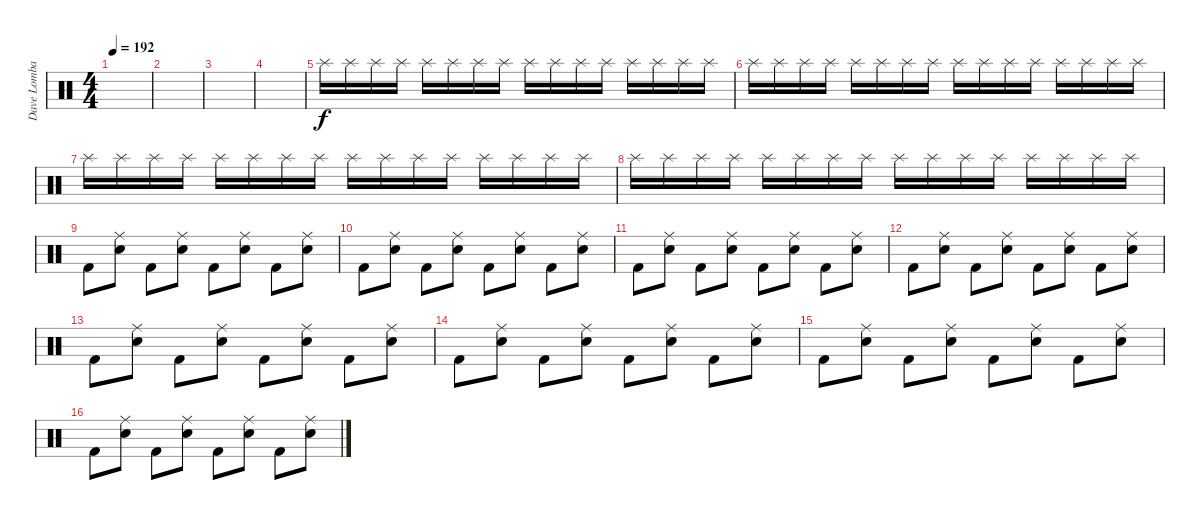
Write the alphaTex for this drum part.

\track ("Dave Lombardo" "Dave Lomba") {instrument percussion}
\staff {score}
\articulation defaults
\ts (4 4)
\tempo 192
\clef neutral
\ks c
|
|
|
|
"Splash (hit)".16{volume 0} "Splash (hit)".16{volume 16} "Splash (hit)".16 "Splash (hit)".16 "Splash (hit)".16 "Splash (hit)".16 "Splash (hit)".16 "Splash (hit)".16 "Splash (hit)".16 "Splash (hit)".16 "Splash (hit)".16 "Splash (hit)".16 "Splash (hit)".16 "Splash (hit)".16 "Splash (hit)".16 "Splash (hit)".16 |
"Splash (hit)".16 "Splash (hit)".16 "Splash (hit)".16 "Splash (hit)".16 "Splash (hit)".16 "Splash (hit)".16 "Splash (hit)".16 "Splash (hit)".16 "Splash (hit)".16 "Splash (hit)".16 "Splash (hit)".16 "Splash (hit)".16 "Splash (hit)".16 "Splash (hit)".16 "Splash (hit)".16 "Splash (hit)".16 |
"Splash (hit)".16 "Splash (hit)".16 "Splash (hit)".16 "Splash (hit)".16 "Splash (hit)".16 "Splash (hit)".16 "Splash (hit)".16 "Splash (hit)".16 "Splash (hit)".16 "Splash (hit)".16 "Splash (hit)".16 "Splash (hit)".16 "Splash (hit)".16 "Splash (hit)".16 "Splash (hit)".16 "Splash (hit)".16 |
"Splash (hit)".16 "Splash (hit)".16 "Splash (hit)".16 "Splash (hit)".16 "Splash (hit)".16 "Splash (hit)".16 "Splash (hit)".16 "Splash (hit)".16 "Splash (hit)".16 "Splash (hit)".16 "Splash (hit)".16 "Splash (hit)".16 "Splash (hit)".16 "Splash (hit)".16 "Splash (hit)".16 "Splash (hit)".16 |
"Kick (hit) 2".8 ("Snare (hit) 2" "Ride (middle)").8 "Kick (hit) 2".8 ("Snare (hit) 2" "Ride (middle)").8 "Kick (hit) 2".8 ("Snare (hit) 2" "Ride (middle)").8 "Kick (hit) 2".8 ("Snare (hit) 2" "Ride (middle)").8 |
"Kick (hit) 2".8 ("Snare (hit) 2" "Ride (middle)").8 "Kick (hit) 2".8 ("Snare (hit) 2" "Ride (middle)").8 "Kick (hit) 2".8 ("Snare (hit) 2" "Ride (middle)").8 "Kick (hit) 2".8 ("Snare (hit) 2" "Ride (middle)").8 |
"Kick (hit) 2".8 ("Snare (hit) 2" "Ride (middle)").8 "Kick (hit) 2".8 ("Snare (hit) 2" "Ride (middle)").8 "Kick (hit) 2".8 ("Snare (hit) 2" "Ride (middle)").8 "Kick (hit) 2".8 ("Snare (hit) 2" "Ride (middle)").8 |
"Kick (hit) 2".8 ("Snare (hit) 2" "Ride (middle)").8 "Kick (hit) 2".8 ("Snare (hit) 2" "Ride (middle)").8 "Kick (hit) 2".8 ("Snare (hit) 2" "Ride (middle)").8 "Kick (hit) 2".8 ("Snare (hit) 2" "Ride (middle)").8 |
"Kick (hit) 2".8 ("Snare (hit) 2" "Ride (middle)").8 "Kick (hit) 2".8 ("Snare (hit) 2" "Ride (middle)").8 "Kick (hit) 2".8 ("Snare (hit) 2" "Ride (middle)").8 "Kick (hit) 2".8 ("Snare (hit) 2" "Ride (middle)").8 |
"Kick (hit) 2".8 ("Snare (hit) 2" "Ride (middle)").8 "Kick (hit) 2".8 ("Snare (hit) 2" "Ride (middle)").8 "Kick (hit) 2".8 ("Snare (hit) 2" "Ride (middle)").8 "Kick (hit) 2".8 ("Snare (hit) 2" "Ride (middle)").8 |
"Kick (hit) 2".8 ("Snare (hit) 2" "Ride (middle)").8 "Kick (hit) 2".8 ("Snare (hit) 2" "Ride (middle)").8 "Kick (hit) 2".8 ("Snare (hit) 2" "Ride (middle)").8 "Kick (hit) 2".8 ("Snare (hit) 2" "Ride (middle)").8 |
"Kick (hit) 2".8 ("Snare (hit) 2" "Ride (middle)").8 "Kick (hit) 2".8 ("Snare (hit) 2" "Ride (middle)").8 "Kick (hit) 2".8 ("Snare (hit) 2" "Ride (middle)").8 "Kick (hit) 2".8 ("Snare (hit) 2" "Ride (middle)").8
